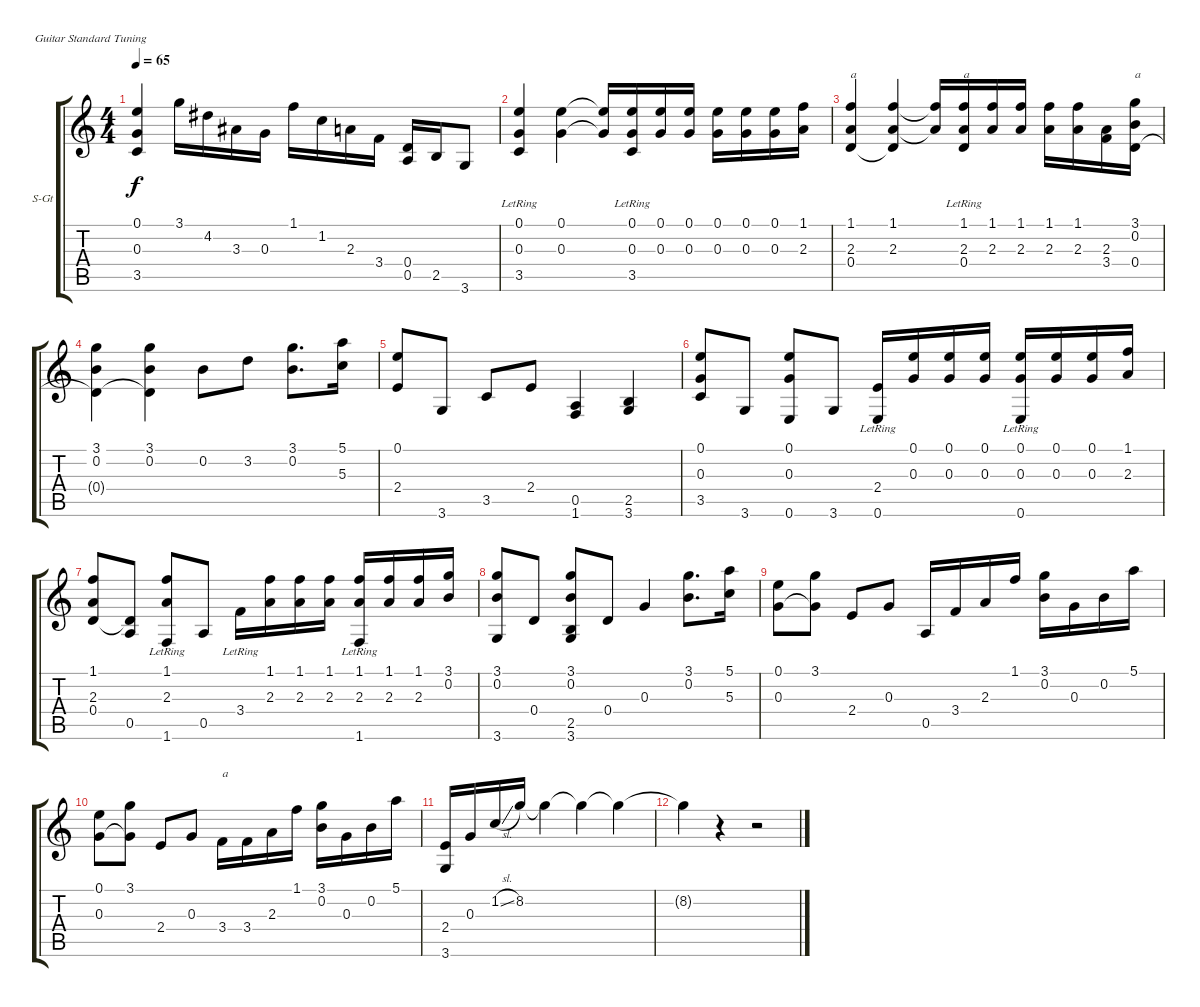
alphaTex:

\bracketExtendMode groupsimilarinstruments
\firstSystemTrackNameOrientation horizontal
\otherSystemsTrackNameOrientation horizontal
\track ("Alternative guitar" "S-Gt") {instrument acousticguitarsteel}
\staff {score tabs}
\tuning (E4 B3 G3 D3 A2 E2)
\ts (4 4)
\tempo 65
\clef g2
\ks c
(0.1 0.3 3.5).4{dy f} 3.1.16 4.2.16 3.3.16 0.3.16 1.1.16 1.2.16 2.3.16 3.4.16 (0.4 0.5).16 2.5.16 3.6.8 |
(0.1 0.3 3.5{lr}).4 (0.1 0.3).4 (0.1{t} 0.3{t}).16 (0.1 0.3 3.5{lr}).16 (0.1 0.3).16 (0.1 0.3).16 (0.1 0.3).16 (0.1 0.3).16 (0.1 0.3).16 (1.1 2.3).16 |
(1.1 2.3 0.4).4{txt "a"} (1.1 2.3 0.4{t}).4 (1.1{t} 2.3{t}).16 (1.1 2.3 0.4{lr}).16{txt "a"} (1.1 2.3).16 (1.1 2.3).16 (1.1 2.3).16 (1.1 2.3).16 (2.3 3.4).16 (3.1 0.2 0.4).16{txt "a"} |
(3.1 0.2 0.4{t}).4 (3.1 0.2 0.4{t}).4 0.2.8 3.2.8 (3.1 0.2).8{d} (5.1 5.3).16 |
(0.1 2.4).8 3.6.8 3.5.8 2.4.8 (0.5 1.6).4 (2.5 3.6).4 |
(0.1 0.3 3.5).8 3.6.8 (0.1 0.3 0.6).8 3.6.8 (2.4 0.6{lr}).16 (0.1 0.3).16 (0.1 0.3).16 (0.1 0.3).16 (0.1 0.3 0.6{lr}).16 (0.1 0.3).16 (0.1 0.3).16 (1.1 2.3).16 |
(1.1 2.3 0.4).8 (0.4{t} 0.5).8 (1.1 2.3 1.6{lr}).8 0.5.8 3.4{lr}.16 (1.1 2.3).16 (1.1 2.3).16 (1.1 2.3).16 (1.1 2.3 1.6{lr}).16 (1.1 2.3).16 (1.1 2.3).16 (3.1 0.2).16 |
(3.1 0.2 3.6).8 0.4.8 (3.1 0.2 2.5 3.6).8 0.4.8 0.3.4 (3.1 0.2).8{d} (5.1 5.3).16 |
(0.1 0.3).8 (3.1 0.3{t}).8 2.4.8 0.3.8 0.5.16 3.4.16 2.3.16 1.1.16 (3.1 0.2).16 0.3.16 0.2.16 5.1.16 |
(0.1 0.3).8 (3.1 0.3{t}).8 2.4.8 0.3.8 3.4.16{txt "a"} 3.4.16 2.3.16 1.1.16 (3.1 0.2).16 0.3.16 0.2.16 5.1.16 |
(2.4 3.6).16 0.3.16 1.2{sl}.16 8.2.16 8.2{t}.4 8.2{t}.4 8.2{t}.4 |
8.2{t}.4 r.4 r.2
